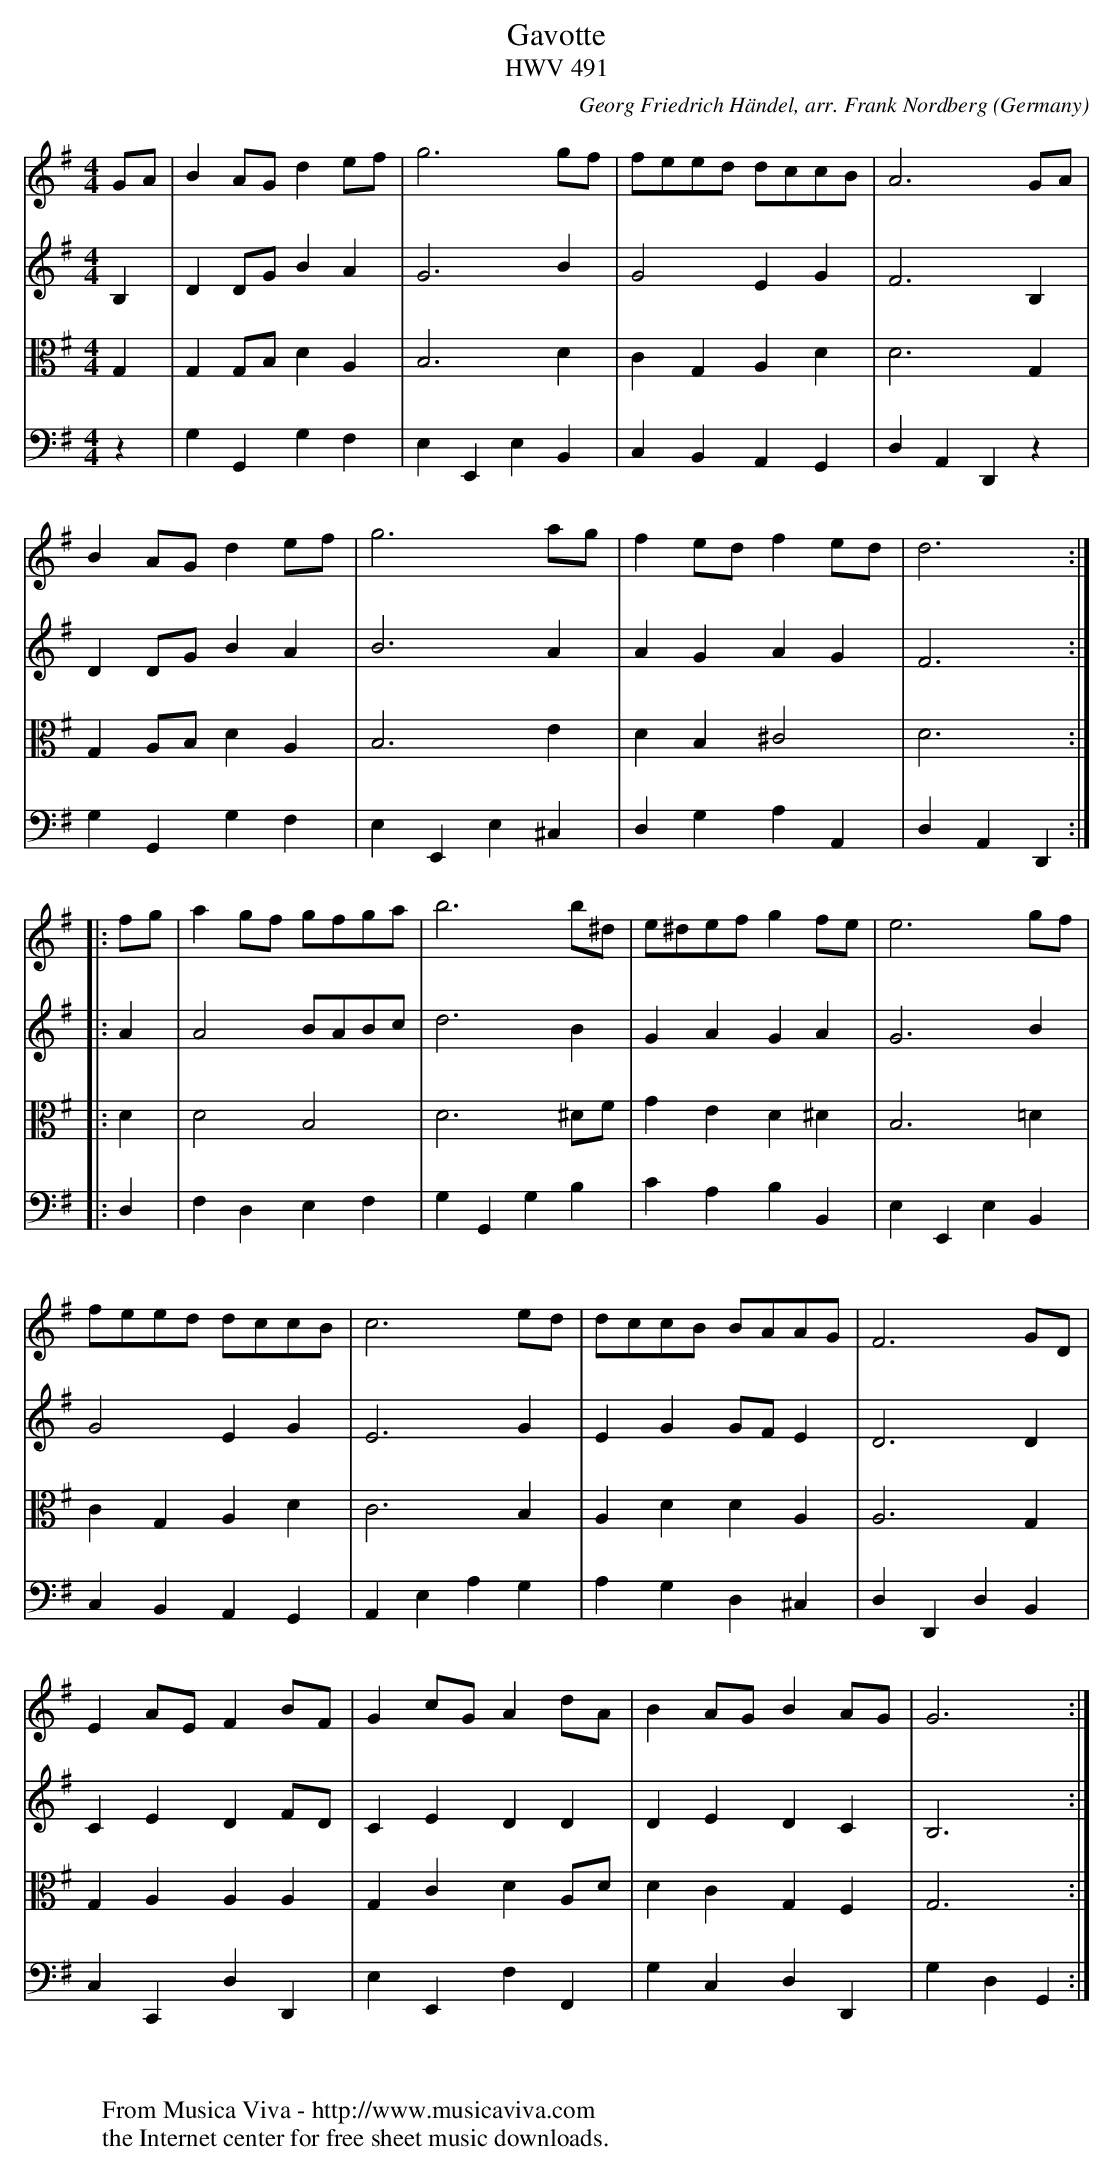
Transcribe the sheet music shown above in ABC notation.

X:1
T:Gavotte
T:HWV 491
C:Georg Friedrich H\"andel, arr. Frank Nordberg
O:Germany
V:1 Program 1 110 %Fiddle
V:2 Program 1 40 %Violin
V:3 Program 1 41 alto %Viola
V:4 Program 1 42 bass %Cello
M:4/4
K:G
V:1
GA|B2AG d2ef|g6gf|feed dccB|A6GA|
V:2
B,2|D2DG B2A2|G6B2|G4E2G2|F6B,2|
V:3
G,2|G,2G,B, D2A,2|B,6D2|C2G,2A,2D2|D6G,2|
V:4
z2|G,2G,,2 G,2F,2|E,2E,,2E,2B,,2|C,2B,,2A,,2G,,2|D,2A,,2D,,2z2|
V:1
B2AGd2ef|g6ag|f2edf2ed|d6:|
V:2
D2DGB2A2|B6A2|A2G2A2G2|F6:|
V:3
G,2A,B,D2A,2|B,6E2|D2B,2^C4|D6:|
V:4
G,2G,,2G,2F,2|E,2E,,2E,2^C,2|D,2G,2A,2A,,2|D,2A,,2D,,2:|
V:1
|:fg|a2gf gfga|b6b^d|e^defg2fe|e6gf|
V:2
|:A2|A4BABc|d6B2|G2A2G2A2|G6B2|
V:3
|:D2|D4B,4|D6^DF|G2E2D2^D2|B,6=D2|
V:4
|:D,2|F,2D,2E,2F,2|G,2G,,2G,2B,2|C2A,2B,2B,,2|E,2E,,2E,2B,,2|
V:1
feed dccB|c6ed|dccB BAAG|F6GD|
V:2
G4E2G2|E6G2|E2G2GFE2|D6D2|
V:3
C2G,2A,2D2|C6B,2|A,2D2D2A,2|A,6G,2|
V:4
C,2B,,2A,,2G,,2|A,,2E,2A,2G,2|A,2G,2D,2^C,2|D,2D,,2D,2B,,2|
V:1
E2AEF2BF|G2cGA2dA|B2AGB2AG|G6:|
V:2
C2E2D2FD|C2E2D2D2|D2E2D2C2|B,6:|
V:3
G,2A,2A,2A,2|G,2C2D2A,D|D2C2G,2F,2|G,6:|
V:4
C,2C,,2D,2D,,2|E,2E,,2F,2F,,2|G,2C,2D,2D,,2|G,2D,2G,,2:|
W:
W:
W:  From Musica Viva - http://www.musicaviva.com
W:  the Internet center for free sheet music downloads.
